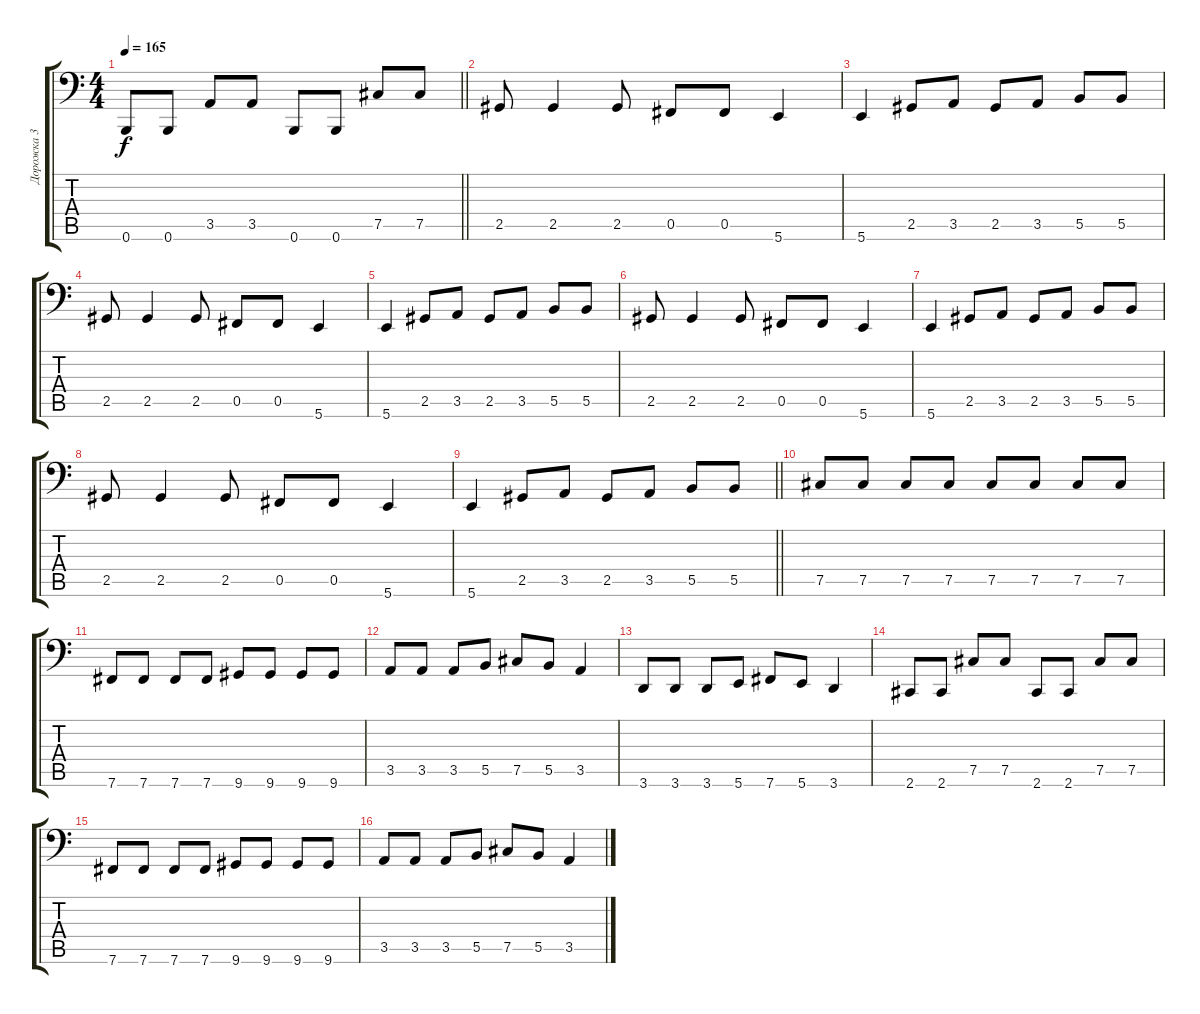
\track ("Дорожка 3" "Дорожка 3") {instrument electricbassfinger}
\staff {score tabs}
\tuning (Db3 Ab2 E2 B1 Gb1 B0) {hide}
\ts (4 4)
\tempo 165
\clef f4
\barLineRight lightlight
\ks c
0.6.8{dy f} 0.6.8 3.5.8 3.5.8 0.6.8 0.6.8 7.5.8 7.5.8 |
\section ("" " ")
2.5.8 2.5.4 2.5.8 0.5.8 0.5.8 5.6.4 |
5.6.4 2.5.8 3.5.8 2.5.8 3.5.8 5.5.8 5.5.8 |
2.5.8 2.5.4 2.5.8 0.5.8 0.5.8 5.6.4 |
5.6.4 2.5.8 3.5.8 2.5.8 3.5.8 5.5.8 5.5.8 |
2.5.8 2.5.4 2.5.8 0.5.8 0.5.8 5.6.4 |
5.6.4 2.5.8 3.5.8 2.5.8 3.5.8 5.5.8 5.5.8 |
2.5.8 2.5.4 2.5.8 0.5.8 0.5.8 5.6.4 |
\barLineRight lightlight
5.6.4 2.5.8 3.5.8 2.5.8 3.5.8 5.5.8 5.5.8 |
\section ("" " ")
7.5.8 7.5.8 7.5.8 7.5.8 7.5.8 7.5.8 7.5.8 7.5.8 |
7.6.8 7.6.8 7.6.8 7.6.8 9.6.8 9.6.8 9.6.8 9.6.8 |
3.5.8 3.5.8 3.5.8 5.5.8 7.5.8 5.5.8 3.5.4 |
3.6.8 3.6.8 3.6.8 5.6.8 7.6.8 5.6.8 3.6.4 |
2.6.8 2.6.8 7.5.8 7.5.8 2.6.8 2.6.8 7.5.8 7.5.8 |
7.6.8 7.6.8 7.6.8 7.6.8 9.6.8 9.6.8 9.6.8 9.6.8 |
3.5.8 3.5.8 3.5.8 5.5.8 7.5.8 5.5.8 3.5.4
